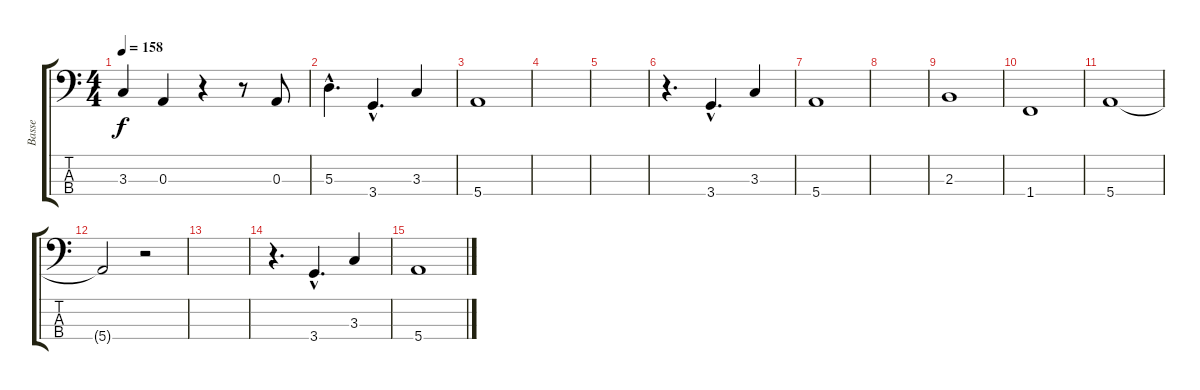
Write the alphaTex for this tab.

\track ("Basse" "Basse") {instrument slapbass2}
\staff {score tabs}
\tuning (G2 D2 A1 E1) {hide}
\ts (4 4)
\tempo 158
\clef f4
\ks c
3.3.4{dy f} 0.3.4 r.4 r.8 0.3.8 |
5.3{hac}.4{d} 3.4{hac}.4{d} 3.3.4 |
5.4.1 |
|
|
r.4{d} 3.4{hac}.4{d} 3.3.4 |
5.4.1 |
|
2.3.1 |
1.4.1 |
5.4.1 |
5.4{t}.2 r.2 |
|
r.4{d} 3.4{hac}.4{d} 3.3.4 |
5.4.1
